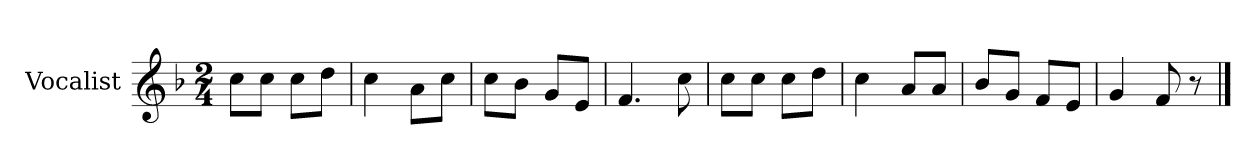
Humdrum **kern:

**kern
*part1
*staff1
*I"Vocalist
*k[b-]
*F:
*M2/4
=1
8ccL
8ccJ
8ccL
8ddJ
=2
4cc
8aL
8ccJ
=3
8ccL
8b-J
8gL
8eJ
=4
4.f
8cc
=5
8ccL
8ccJ
8ccL
8ddJ
=6
4cc
8aL
8aJ
=7
8b-L
8gJ
8fL
8eJ
=8
4g
8f
8r
==
*-
